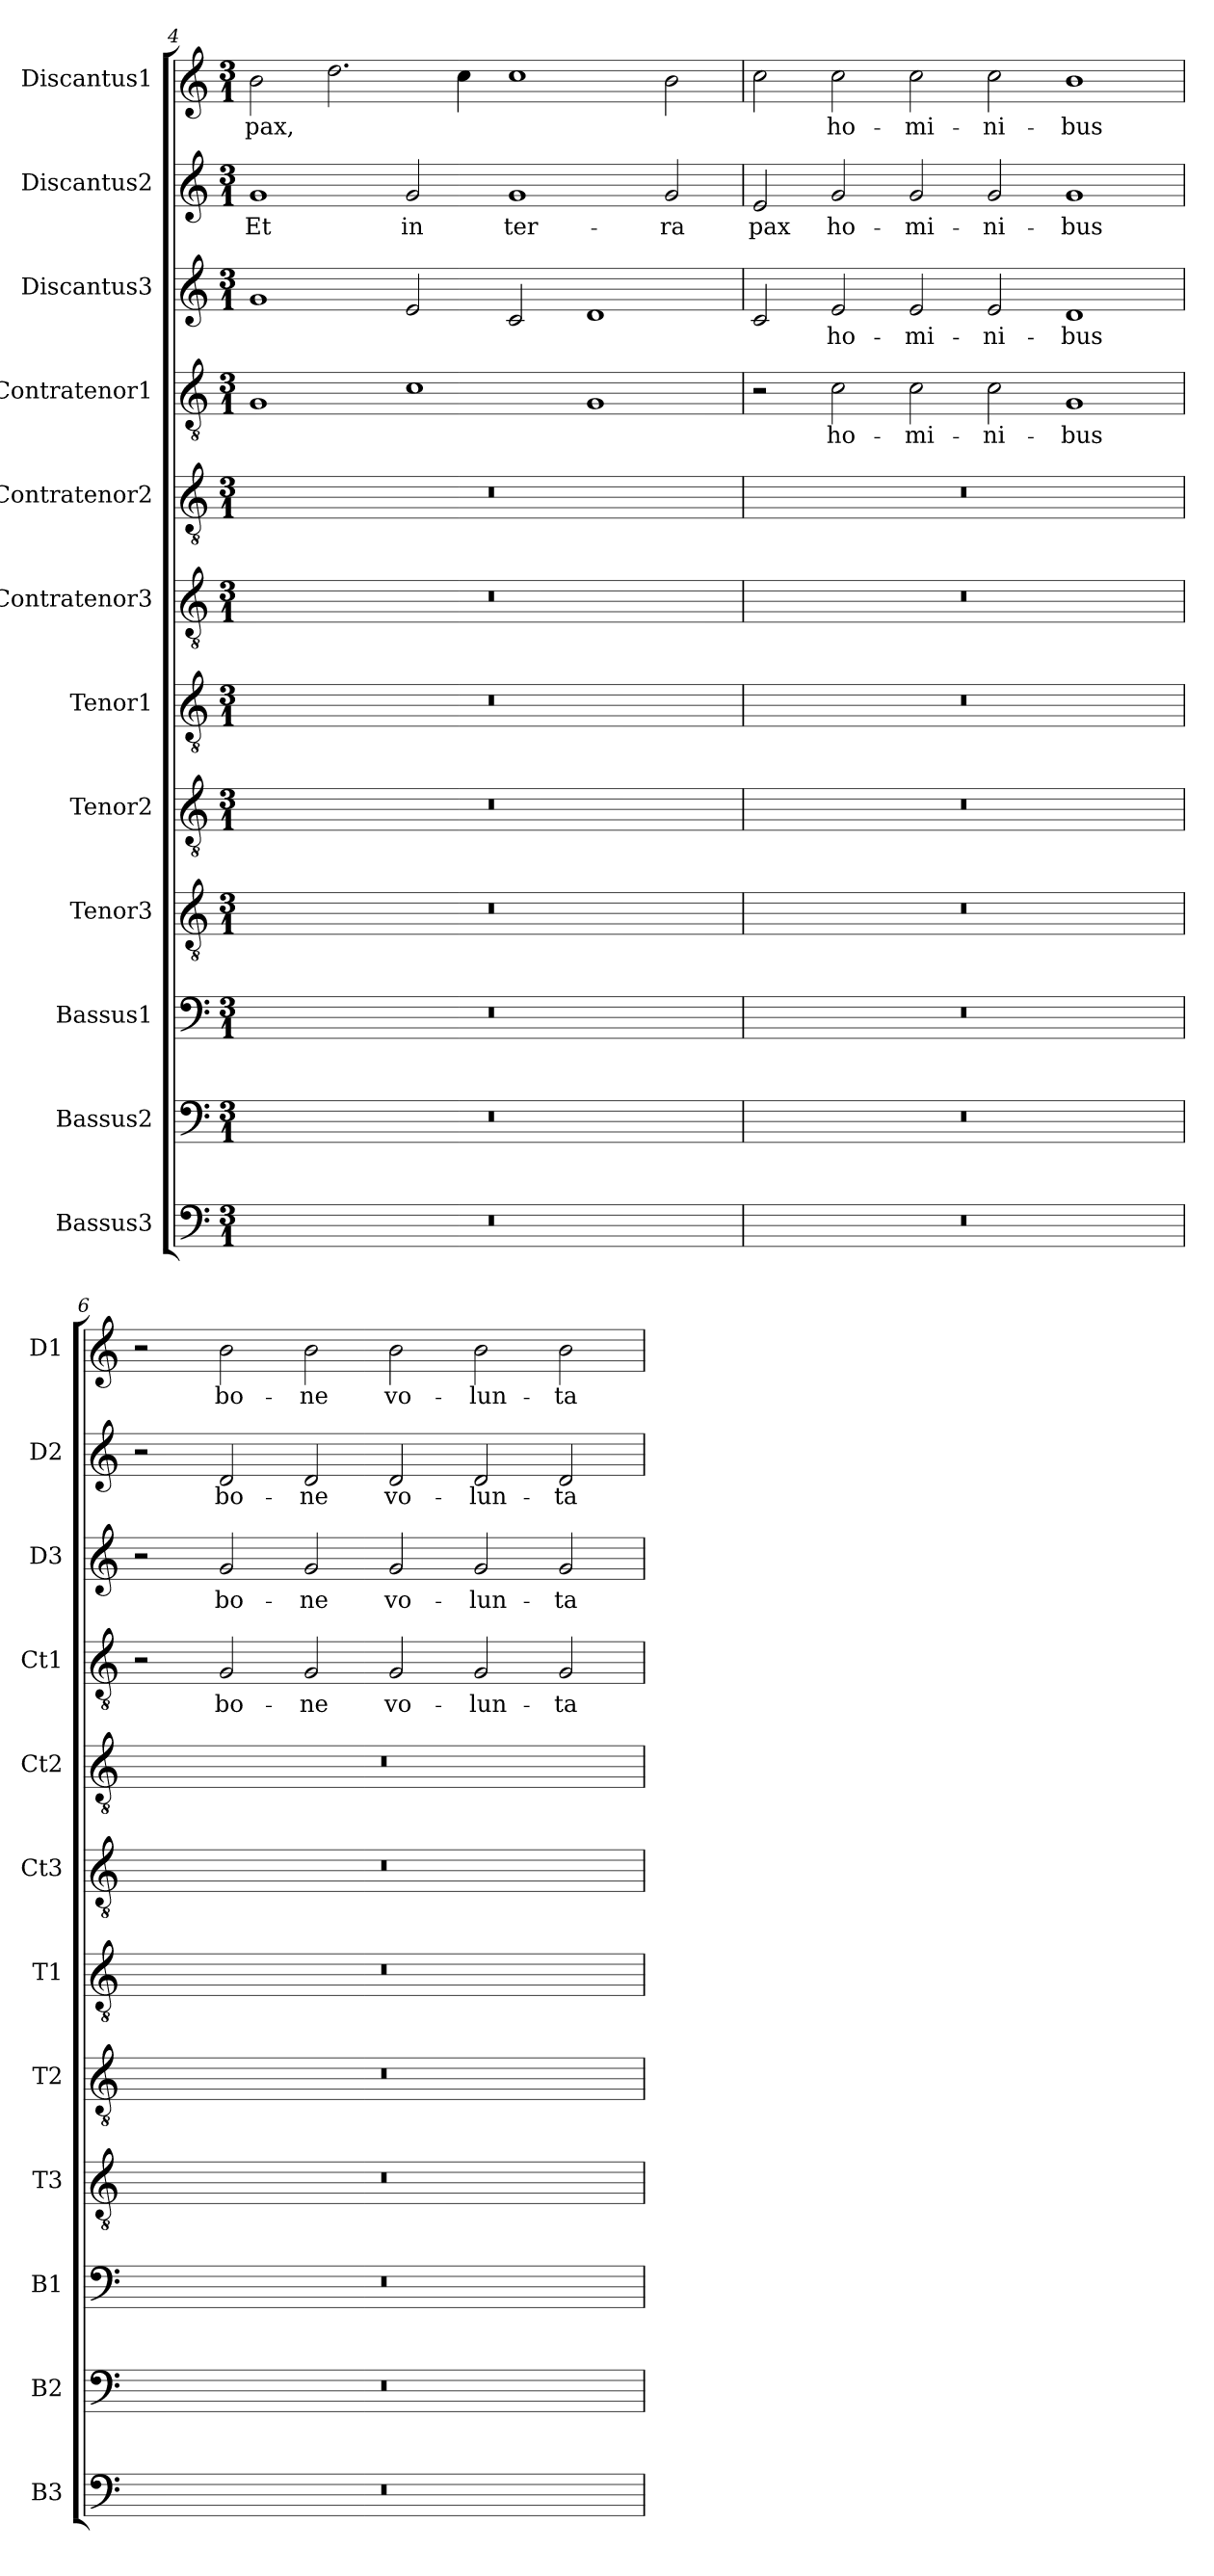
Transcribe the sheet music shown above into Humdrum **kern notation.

**kern	**kern	**kern	**kern	**kern	**kern	**kern	**kern	**kern	**text	**kern	**text	**kern	**text	**kern	**text
*part12	*part11	*part10	*part9	*part8	*part7	*part6	*part5	*part4	*part4	*part3	*part3	*part2	*part2	*part1	*part1
*staff12	*staff11	*staff10	*staff9	*staff8	*staff7	*staff6	*staff5	*staff4	*staff4	*staff3	*staff3	*staff2	*staff2	*staff1	*staff1
*I"Bassus3	*I"Bassus2	*I"Bassus1	*I"Tenor3	*I"Tenor2	*I"Tenor1	*I"Contratenor3	*I"Contratenor2	*I"Contratenor1	*	*I"Discantus3	*	*I"Discantus2	*	*I"Discantus1	*
*I'B3	*I'B2	*I'B1	*I'T3	*I'T2	*I'T1	*I'Ct3	*I'Ct2	*I'Ct1	*	*I'D3	*	*I'D2	*	*I'D1	*
*clefF4	*clefF4	*clefF4	*clefGv2	*clefGv2	*clefGv2	*clefGv2	*clefGv2	*clefGv2	*	*clefG2	*	*clefG2	*	*clefG2	*
*k[]	*k[]	*k[]	*k[]	*k[]	*k[]	*k[]	*k[]	*k[]	*	*k[]	*	*k[]	*	*k[]	*
*M3/1	*M3/1	*M3/1	*M3/1	*M3/1	*M3/1	*M3/1	*M3/1	*M3/1	*	*M3/1	*	*M3/1	*	*M3/1	*
=4	=4	=4	=4	=4	=4	=4	=4	=4	=4	=4	=4	=4	=4	=4	=4
0.r	0.r	0.r	0.r	0.r	0.r	0.r	0.r	1G	.	1g	.	1g	Et	2b	pax,
.	.	.	.	.	.	.	.	.	.	.	.	.	.	2.dd	.
.	.	.	.	.	.	.	.	1c	.	2e	.	2g	in	.	.
.	.	.	.	.	.	.	.	.	.	.	.	.	.	4cc	.
.	.	.	.	.	.	.	.	.	.	2c	.	1g	ter-	1cc	.
.	.	.	.	.	.	.	.	1G	.	1d	.	.	.	.	.
.	.	.	.	.	.	.	.	.	.	.	.	2g	-ra	2b	.
=5	=5	=5	=5	=5	=5	=5	=5	=5	=5	=5	=5	=5	=5	=5	=5
0.r	0.r	0.r	0.r	0.r	0.r	0.r	0.r	2r	.	2c	.	2e	pax	2cc	.
.	.	.	.	.	.	.	.	2c	ho-	2e	ho-	2g	ho-	2cc	ho-
.	.	.	.	.	.	.	.	2c	-mi-	2e	-mi-	2g	-mi-	2cc	-mi-
.	.	.	.	.	.	.	.	2c	-ni-	2e	-ni-	2g	-ni-	2cc	-ni-
.	.	.	.	.	.	.	.	1G	-bus	1d	-bus	1g	-bus	1b	-bus
=6	=6	=6	=6	=6	=6	=6	=6	=6	=6	=6	=6	=6	=6	=6	=6
0.r	0.r	0.r	0.r	0.r	0.r	0.r	0.r	2r	.	2r	.	2r	.	2r	.
.	.	.	.	.	.	.	.	2G	bo-	2g	bo-	2d	bo-	2b	bo-
.	.	.	.	.	.	.	.	2G	-ne	2g	-ne	2d	-ne	2b	-ne
.	.	.	.	.	.	.	.	2G	vo-	2g	vo-	2d	vo-	2b	vo-
.	.	.	.	.	.	.	.	2G	-lun-	2g	-lun-	2d	-lun-	2b	-lun-
.	.	.	.	.	.	.	.	2G	-ta-	2g	-ta-	2d	-ta-	2b	-ta-
=	=	=	=	=	=	=	=	=	=	=	=	=	=	=	=
*-	*-	*-	*-	*-	*-	*-	*-	*-	*-	*-	*-	*-	*-	*-	*-
